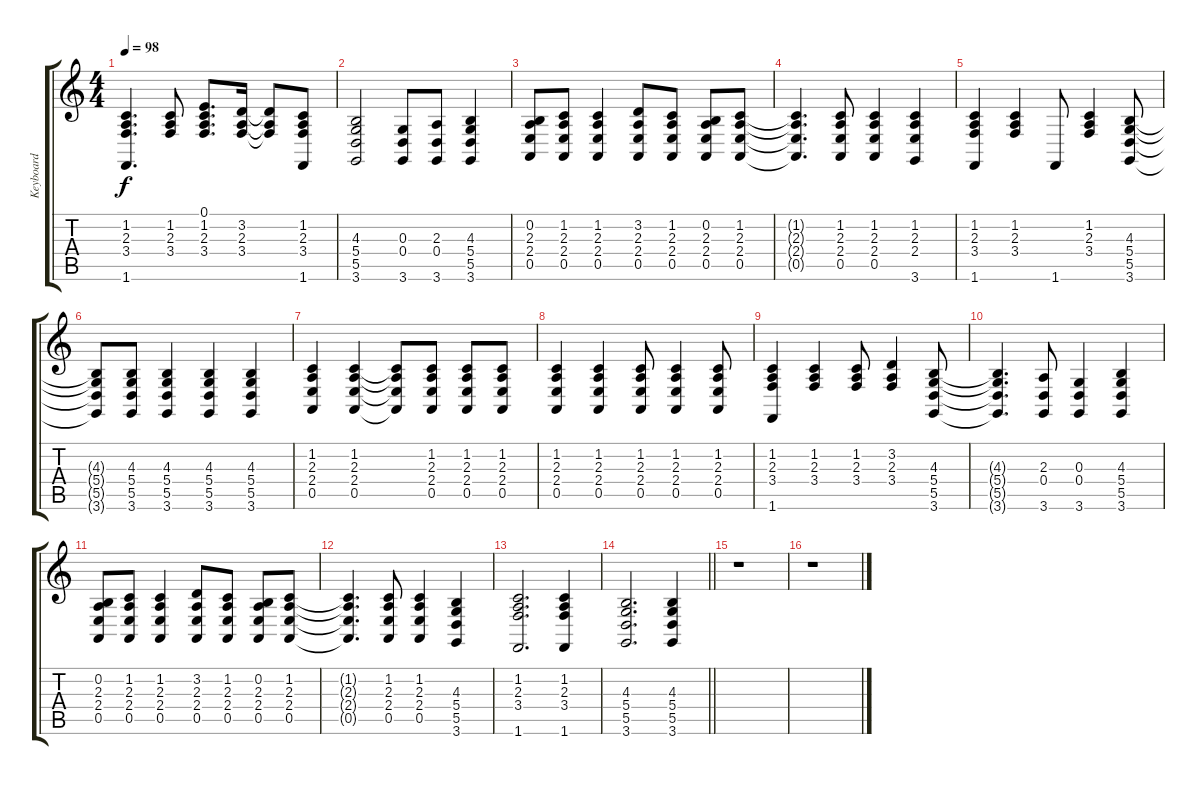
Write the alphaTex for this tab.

\track ("Keyboard" "Keyboard") {instrument acousticgrandpiano}
\staff {score tabs}
\tuning (E4 B3 G3 D3 A2 E2) {hide}
\ts (4 4)
\tempo 98
\clef g2
\ks c
(1.2 2.3 3.4 1.6).4{d dy f instrument acousticgrandpiano} (1.2 2.3 3.4).8 (0.1 1.2 2.3 3.4).8{d} (3.2 2.3 3.4).16 (3.2{t} 2.3{t} 3.4{t}).8 (1.2 2.3 3.4 1.6).8 |
(4.3 5.4 5.5 3.6).2 (0.3 0.4 3.6).8 (2.3 0.4 3.6).8 (4.3 5.4 5.5 3.6).4 |
(0.2 2.3 2.4 0.5).8 (1.2 2.3 2.4 0.5).8 (1.2 2.3 2.4 0.5).4 (3.2 2.3 2.4 0.5).8 (1.2 2.3 2.4 0.5).8 (0.2 2.3 2.4 0.5).8 (1.2 2.3 2.4 0.5).8 |
(1.2{t} 2.3{t} 2.4{t} 0.5{t}).4{d} (1.2 2.3 2.4 0.5).8 (1.2 2.3 2.4 0.5).4 (1.2 2.3 2.4 3.6).4 |
(1.2 2.3 3.4 1.6).4 (1.2 2.3 3.4).4 1.6.8 (1.2 2.3 3.4).4 (4.3 5.4 5.5 3.6).8 |
(4.3{t} 5.4{t} 5.5{t} 3.6{t}).8 (4.3 5.4 5.5 3.6).8 (4.3 5.4 5.5 3.6).4 (4.3 5.4 5.5 3.6).4 (4.3 5.4 5.5 3.6).4 |
(1.2 2.3 2.4 0.5).4 (1.2 2.3 2.4 0.5).4 (1.2{t} 2.3{t} 2.4{t} 0.5{t}).8 (1.2 2.3 2.4 0.5).8 (1.2 2.3 2.4 0.5).8 (1.2 2.3 2.4 0.5).8 |
(1.2 2.3 2.4 0.5).4 (1.2 2.3 2.4 0.5).4 (1.2 2.3 2.4 0.5).8 (1.2 2.3 2.4 0.5).4 (1.2 2.3 2.4 0.5).8 |
(1.2 2.3 3.4 1.6).4 (1.2 2.3 3.4).4 (1.2 2.3 3.4).8 (3.2 2.3 3.4).4 (4.3 5.4 5.5 3.6).8 |
(4.3{t} 5.4{t} 5.5{t} 3.6{t}).4{d} (2.3 0.4 3.6).8 (0.3 0.4 3.6).4 (4.3 5.4 5.5 3.6).4 |
(0.2 2.3 2.4 0.5).8 (1.2 2.3 2.4 0.5).8 (1.2 2.3 2.4 0.5).4 (3.2 2.3 2.4 0.5).8 (1.2 2.3 2.4 0.5).8 (0.2 2.3 2.4 0.5).8 (1.2 2.3 2.4 0.5).8 |
(1.2{t} 2.3{t} 2.4{t} 0.5{t}).4{d} (1.2 2.3 2.4 0.5).8 (1.2 2.3 2.4 0.5).4 (4.3 5.4 5.5 3.6).4 |
(1.2 2.3 3.4 1.6).2{d} (1.2 2.3 3.4 1.6).4 |
\barLineRight lightlight
(4.3 5.4 5.5 3.6).2{d} (4.3 5.4 5.5 3.6).4 |
r.1 |
r.1
